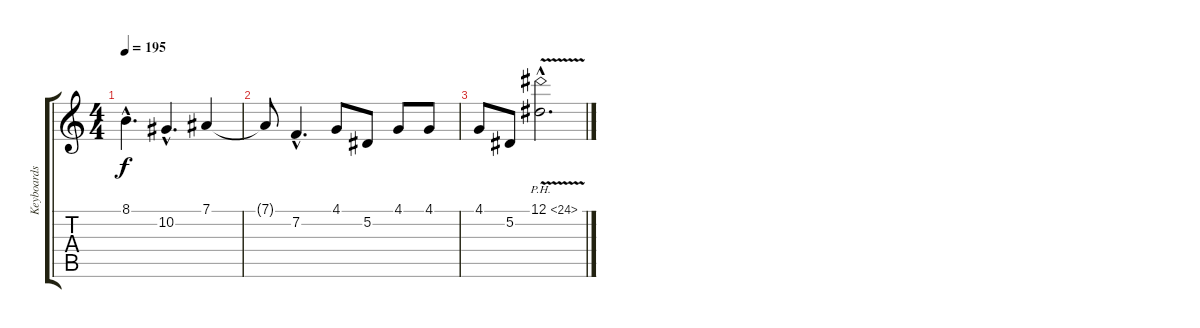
\track ("Keyboards 5" "Keyboards ") {instrument lead2sawtooth}
\staff {score tabs}
\tuning (Eb4 Bb3 Gb3 Db3 Ab2 Eb2) {hide}
\ts (4 4)
\tempo 195
\clef g2
\ks c
8.1{hac}.4{d dy f} 10.2{hac}.4{d} 7.1.4 |
7.1{t}.8 7.2{hac}.4{d} 4.1.8 5.2.8 4.1.8 4.1.8 |
4.1.8 5.2.8 12.1{ph 12 v hac}.2{d}
